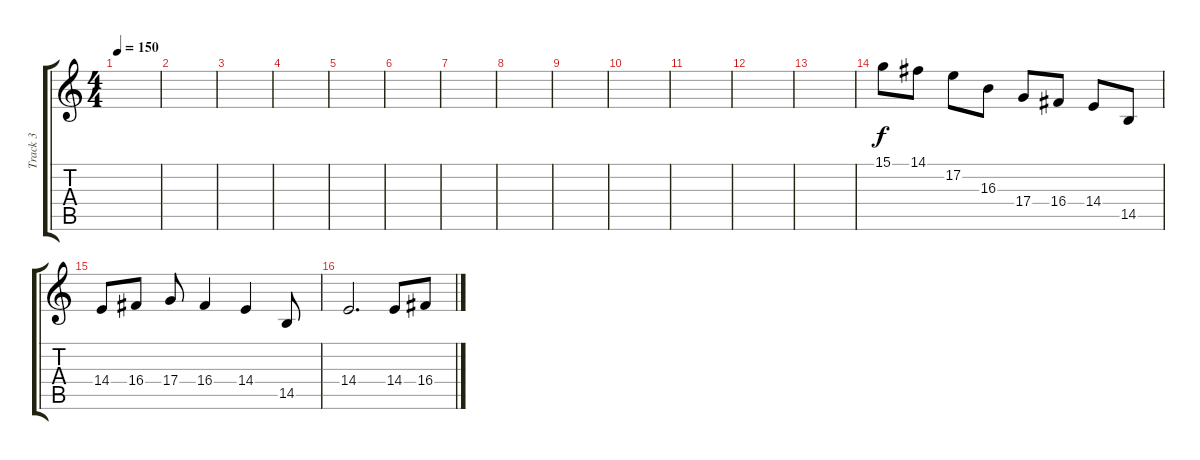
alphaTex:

\track ("Track 3" "Track 3") {instrument electricgrandpiano}
\staff {score tabs}
\tuning (E4 B3 G3 D3 A2 E2) {hide}
\ts (4 4)
\tempo 150
\clef g2
\ks c
|
|
|
|
|
|
|
|
|
|
|
|
|
15.1.8 14.1.8 17.2.8 16.3.8 17.4.8 16.4.8 14.4.8 14.5.8 |
14.4.8 16.4.8 17.4.8 16.4.4 14.4.4 14.5.8 |
14.4.2{d} 14.4.8 16.4.8
